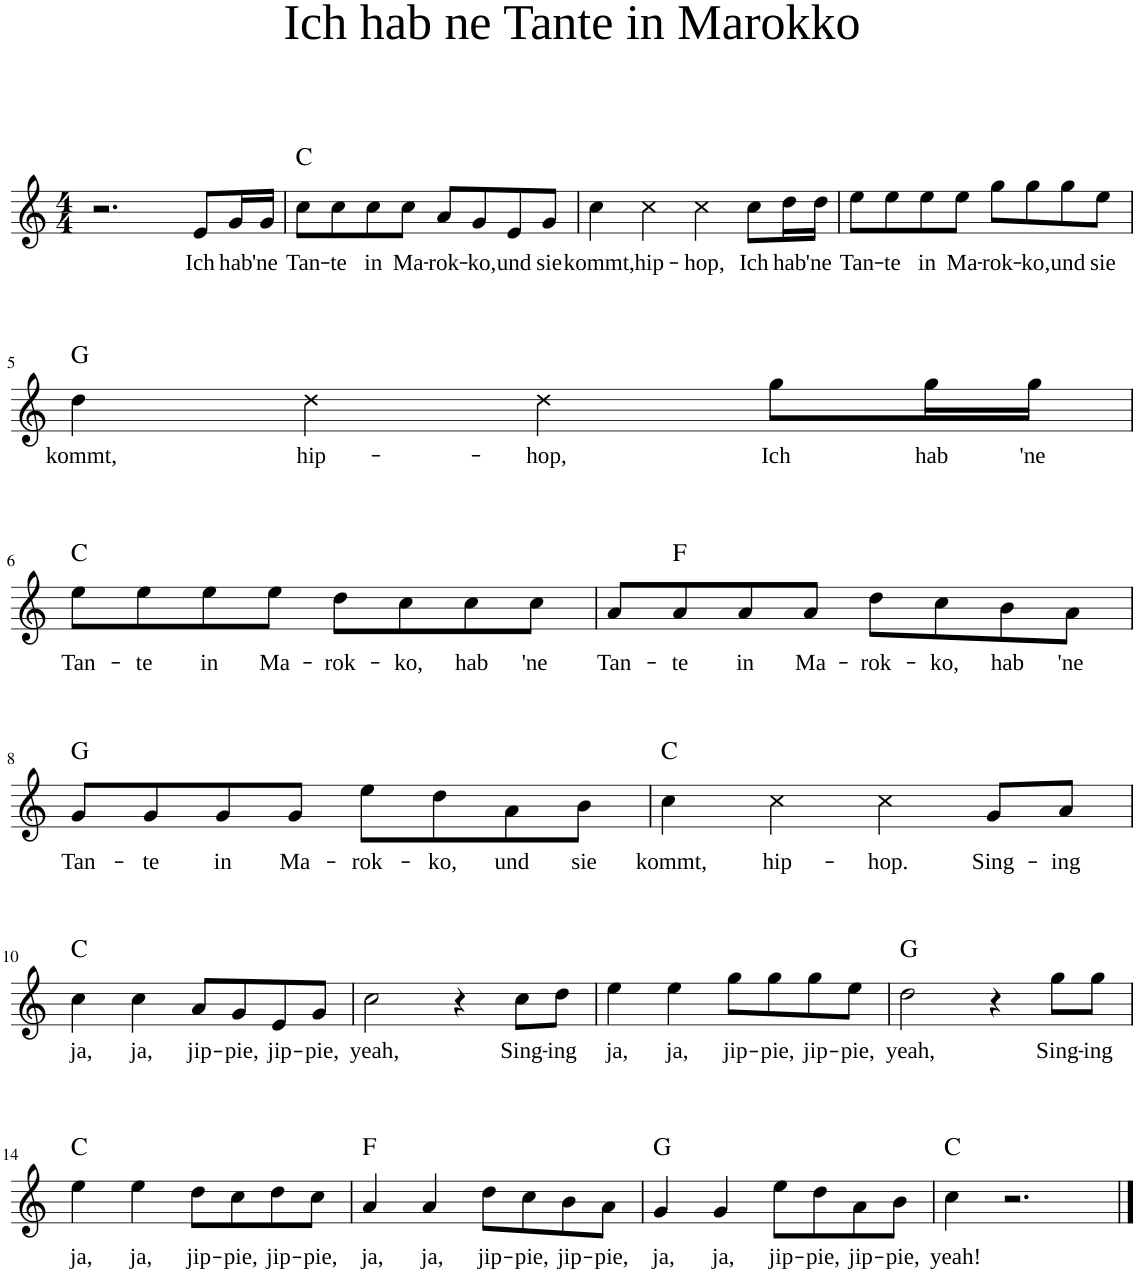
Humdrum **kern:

**kern	**text	**harte
*part1	*part1	*part1
*staff1	*staff1	*
*I"Piano	*	*
*I'Pno	*	*
*clefG2	*	*
*k[]	*	*
*M4/4	*	*
=1	=1	=1
2.r	.	.
!	!LO:LY:b	!
8e/L	Ich	.
!	!LO:LY:b	!
16g/L	hab	.
!	!LO:LY:b	!
16g/JJ	'ne	.
=2	=2	=2
!	!LO:LY:b	!LO:H:kt=N.C.
8cc\L	Tan-	N
!	!LO:LY:b	!
8cc\	-te	.
!	!LO:LY:b	!
8cc\	in	.
!	!LO:LY:b	!
8cc\J	Ma-	.
!	!LO:LY:b	!
8a/L	-rok-	.
!	!LO:LY:b	!
8g/	-ko,	.
!	!LO:LY:b	!
8e/	und	.
!	!LO:LY:b	!
8g/J	sie	.
=3	=3	=3
!	!LO:LY:b	!
4cc\	kommt,	.
!	!LO:LY:b	!
4cc\	hip-	.
!	!LO:LY:b	!
4cc\	-hop,	.
!	!LO:LY:b	!
8cc\L	Ich	.
!	!LO:LY:b	!
16dd\L	hab	.
!	!LO:LY:b	!
16dd\JJ	'ne	.
=4	=4	=4
!	!LO:LY:b	!
8ee\L	Tan-	.
!	!LO:LY:b	!
8ee\	-te	.
!	!LO:LY:b	!
8ee\	in	.
!	!LO:LY:b	!
8ee\J	Ma-	.
!	!LO:LY:b	!
8gg\L	-rok-	.
!	!LO:LY:b	!
8gg\	-ko,	.
!	!LO:LY:b	!
8gg\	und	.
!	!LO:LY:b	!
8ee\J	sie	.
!!LO:LB:g=z
=5	=5	=5
!	!LO:LY:b	!LO:H:kt=N.C.
4dd\	kommt,	N
!	!LO:LY:b	!
4dd\	hip-	.
!	!LO:LY:b	!
4dd\	-hop,	.
!	!LO:LY:b	!
8gg\L	Ich	.
!	!LO:LY:b	!
16gg\L	hab	.
!	!LO:LY:b	!
16gg\JJ	'ne	.
!!LO:LB:g=z
=6	=6	=6
!	!LO:LY:b	!LO:H:kt=N.C.
8ee\L	Tan-	N
!	!LO:LY:b	!
8ee\	-te	.
!	!LO:LY:b	!
8ee\	in	.
!	!LO:LY:b	!
8ee\J	Ma-	.
!	!LO:LY:b	!
8dd\L	-rok-	.
!	!LO:LY:b	!
8cc\	-ko,	.
!	!LO:LY:b	!
8cc\	hab	.
!	!LO:LY:b	!
8cc\J	'ne	.
=7	=7	=7
!	!LO:LY:b	!
8a/L	Tan-	.
!	!LO:LY:b	!LO:H:kt=N.C.
8a/	-te	N
!	!LO:LY:b	!
8a/	in	.
!	!LO:LY:b	!
8a/J	Ma-	.
!	!LO:LY:b	!
8dd\L	-rok-	.
!	!LO:LY:b	!
8cc\	-ko,	.
!	!LO:LY:b	!
8b\	hab	.
!	!LO:LY:b	!
8a\J	'ne	.
!!LO:LB:g=z
=8	=8	=8
!	!LO:LY:b	!LO:H:kt=N.C.
8g/L	Tan-	N
!	!LO:LY:b	!
8g/	-te	.
!	!LO:LY:b	!
8g/	in	.
!	!LO:LY:b	!
8g/J	Ma-	.
!	!LO:LY:b	!
8ee\L	-rok-	.
!	!LO:LY:b	!
8dd\	-ko,	.
!	!LO:LY:b	!
8a\	und	.
!	!LO:LY:b	!
8b\J	sie	.
=9	=9	=9
!	!LO:LY:b	!LO:H:kt=N.C.
4cc\	kommt,	N
!	!LO:LY:b	!
4cc\	hip-	.
!	!LO:LY:b	!
4cc\	-hop.	.
!	!LO:LY:b	!
8g/L	Sing-	.
!	!LO:LY:b	!
8a/J	-ing	.
!!LO:LB:g=z
=10	=10	=10
!	!LO:LY:b	!LO:H:kt=N.C.
4cc\	ja,	N
!	!LO:LY:b	!
4cc\	ja,	.
!	!LO:LY:b	!
8a/L	jip-	.
!	!LO:LY:b	!
8g/	-pie,	.
!	!LO:LY:b	!
8e/	jip-	.
!	!LO:LY:b	!
8g/J	-pie,	.
=11	=11	=11
!	!LO:LY:b	!
2cc\	yeah,	.
4r	.	.
!	!LO:LY:b	!
8cc\L	Sing-	.
!	!LO:LY:b	!
8dd\J	-ing	.
=12	=12	=12
!	!LO:LY:b	!
4ee\	ja,	.
!	!LO:LY:b	!
4ee\	ja,	.
!	!LO:LY:b	!
8gg\L	jip-	.
!	!LO:LY:b	!
8gg\	-pie,	.
!	!LO:LY:b	!
8gg\	jip-	.
!	!LO:LY:b	!
8ee\J	-pie,	.
=13	=13	=13
!	!LO:LY:b	!LO:H:kt=N.C.
2dd\	yeah,	N
4r	.	.
!	!LO:LY:b	!
8gg\L	Sing-	.
!	!LO:LY:b	!
8gg\J	-ing	.
!!LO:LB:g=z
=14	=14	=14
!	!LO:LY:b	!LO:H:kt=N.C.
4ee\	ja,	N
!	!LO:LY:b	!
4ee\	ja,	.
!	!LO:LY:b	!
8dd\L	jip-	.
!	!LO:LY:b	!
8cc\	-pie,	.
!	!LO:LY:b	!
8dd\	jip-	.
!	!LO:LY:b	!
8cc\J	-pie,	.
=15	=15	=15
!	!LO:LY:b	!LO:H:kt=N.C.
4a/	ja,	N
!	!LO:LY:b	!
4a/	ja,	.
!	!LO:LY:b	!
8dd\L	jip-	.
!	!LO:LY:b	!
8cc\	-pie,	.
!	!LO:LY:b	!
8b\	jip-	.
!	!LO:LY:b	!
8a\J	-pie,	.
=16	=16	=16
!	!LO:LY:b	!LO:H:kt=N.C.
4g/	ja,	N
!	!LO:LY:b	!
4g/	ja,	.
!	!LO:LY:b	!
8ee\L	jip-	.
!	!LO:LY:b	!
8dd\	-pie,	.
!	!LO:LY:b	!
8a\	jip-	.
!	!LO:LY:b	!
8b\J	-pie,	.
=17	=17	=17
!	!LO:LY:b	!LO:H:kt=N.C.
4cc\	yeah!	N
2.r	.	.
==	==	==
*-	*-	*-
